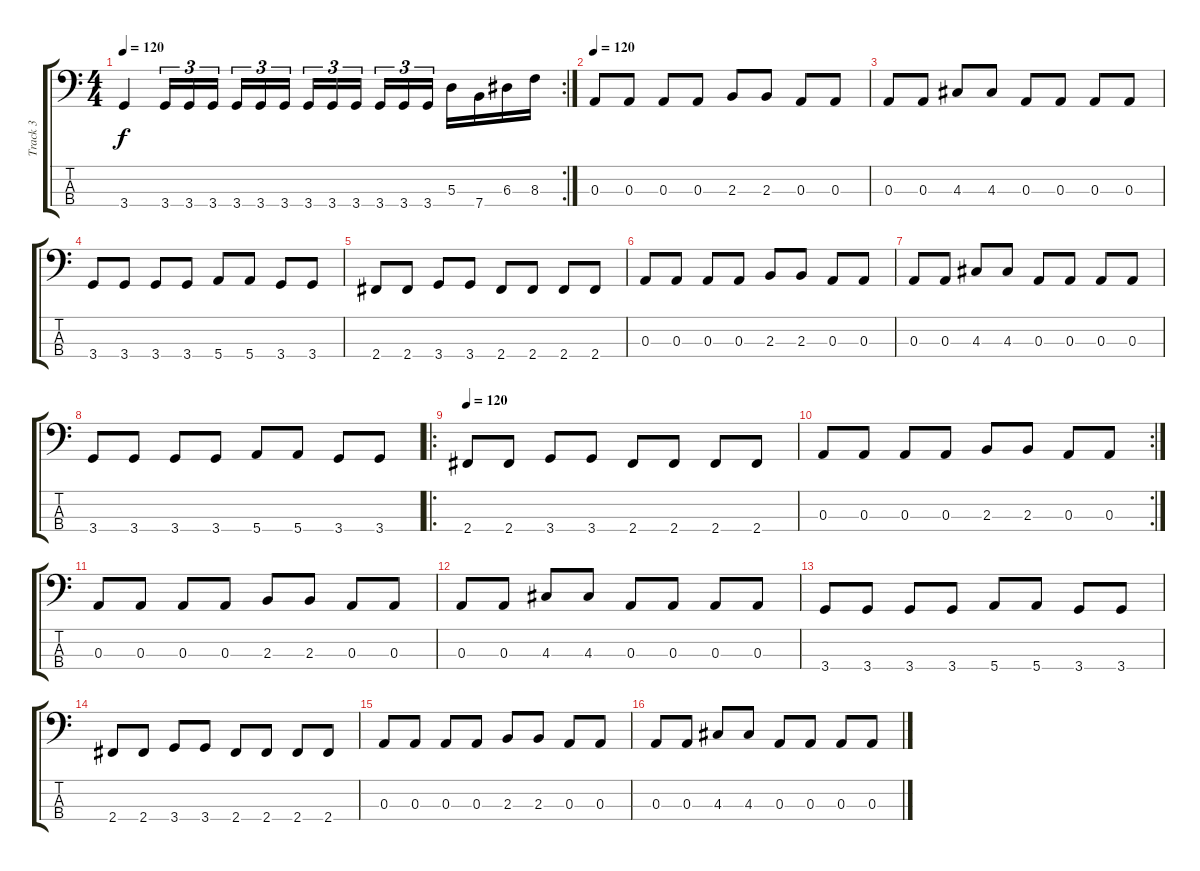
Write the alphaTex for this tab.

\track ("Track 3" "Track 3") {instrument electricbassfinger}
\staff {score tabs}
\tuning (G2 D2 A1 E1) {hide}
\rc 2
\ts (4 4)
\tempo 120
\clef f4
\ks c
3.4.4{dy f} 3.4.16{tu (3 2)} 3.4.16{tu (3 2)} 3.4.16{tu (3 2) beam splitsecondary} 3.4.16{tu (3 2)} 3.4.16{tu (3 2)} 3.4.16{tu (3 2)} 3.4.16{tu (3 2)} 3.4.16{tu (3 2)} 3.4.16{tu (3 2) beam splitsecondary} 3.4.16{tu (3 2)} 3.4.16{tu (3 2)} 3.4.16{tu (3 2)} 5.3.16 7.4.16 6.3.16 8.3.16 |
\tempo 120
0.3.8 0.3.8 0.3.8 0.3.8 2.3.8 2.3.8 0.3.8 0.3.8 |
0.3.8 0.3.8 4.3.8 4.3.8 0.3.8 0.3.8 0.3.8 0.3.8 |
3.4.8 3.4.8 3.4.8 3.4.8 5.4.8 5.4.8 3.4.8 3.4.8 |
2.4.8 2.4.8 3.4.8 3.4.8 2.4.8 2.4.8 2.4.8 2.4.8 |
0.3.8 0.3.8 0.3.8 0.3.8 2.3.8 2.3.8 0.3.8 0.3.8 |
0.3.8 0.3.8 4.3.8 4.3.8 0.3.8 0.3.8 0.3.8 0.3.8 |
3.4.8 3.4.8 3.4.8 3.4.8 5.4.8 5.4.8 3.4.8 3.4.8 |
\ro
\tempo 120
2.4.8 2.4.8 3.4.8 3.4.8 2.4.8 2.4.8 2.4.8 2.4.8 |
\rc 2
0.3.8 0.3.8 0.3.8 0.3.8 2.3.8 2.3.8 0.3.8 0.3.8 |
0.3.8 0.3.8 0.3.8 0.3.8 2.3.8 2.3.8 0.3.8 0.3.8 |
0.3.8 0.3.8 4.3.8 4.3.8 0.3.8 0.3.8 0.3.8 0.3.8 |
3.4.8 3.4.8 3.4.8 3.4.8 5.4.8 5.4.8 3.4.8 3.4.8 |
2.4.8 2.4.8 3.4.8 3.4.8 2.4.8 2.4.8 2.4.8 2.4.8 |
0.3.8 0.3.8 0.3.8 0.3.8 2.3.8 2.3.8 0.3.8 0.3.8 |
0.3.8 0.3.8 4.3.8 4.3.8 0.3.8 0.3.8 0.3.8 0.3.8
